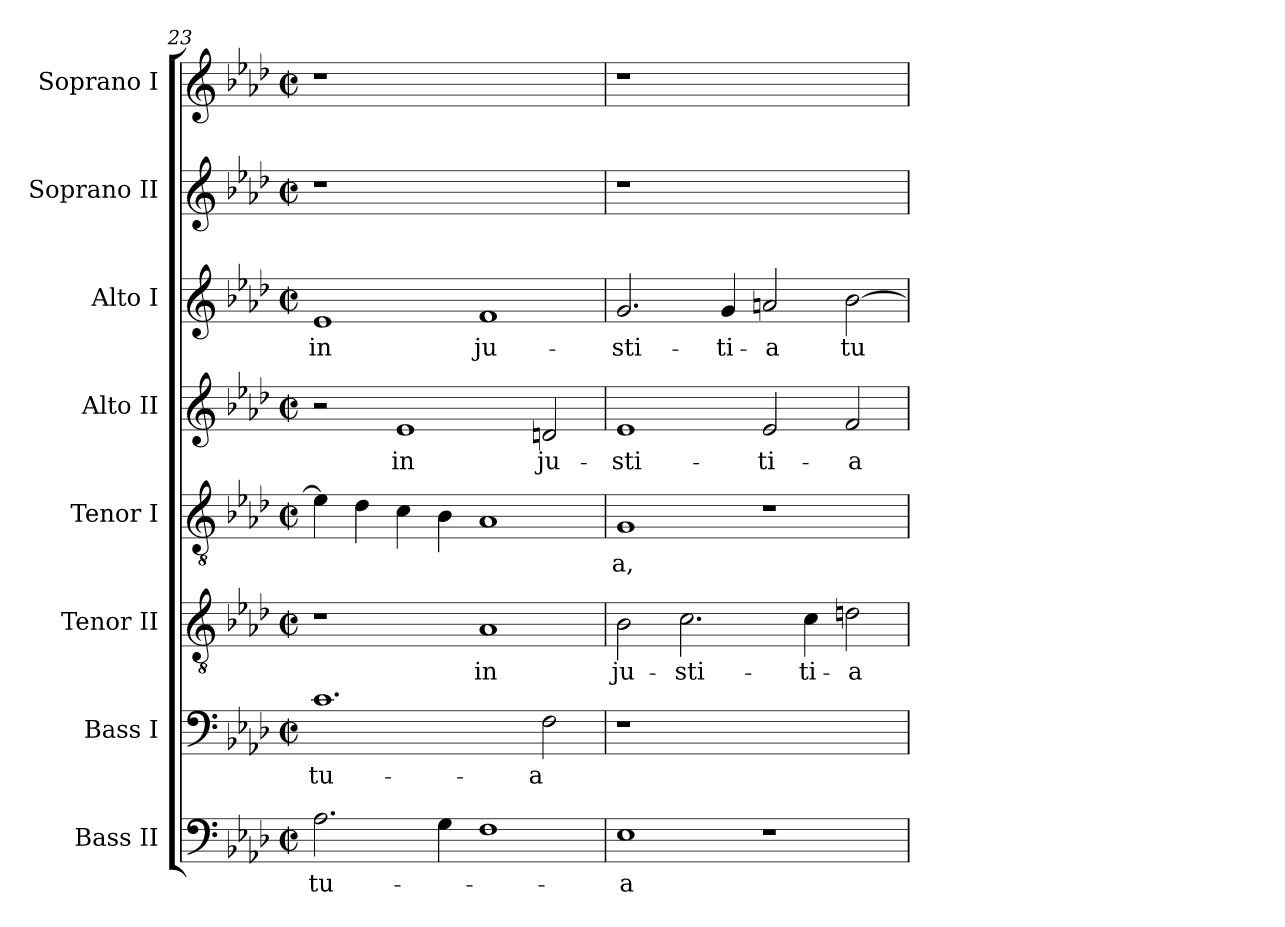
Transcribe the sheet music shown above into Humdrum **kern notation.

**kern	**text	**kern	**text	**kern	**text	**kern	**text	**kern	**text	**kern	**text	**kern	**kern
*part8	*part8	*part7	*part7	*part6	*part6	*part5	*part5	*part4	*part4	*part3	*part3	*part2	*part1
*staff8	*staff8	*staff7	*staff7	*staff6	*staff6	*staff5	*staff5	*staff4	*staff4	*staff3	*staff3	*staff2	*staff1
*I"Bass II	*	*I"Bass I	*	*I"Tenor II	*	*I"Tenor I	*	*I"Alto II	*	*I"Alto I	*	*I"Soprano II	*I"Soprano I
*I'B.	*	*	*	*	*	*I'T.	*	*	*	*I'A.	*	*	*
*clefF4	*	*clefF4	*	*clefGv2	*	*clefGv2	*	*clefG2	*	*clefG2	*	*clefG2	*clefG2
*	*	*	*	*ITrd7c12	*	*ITrd7c12	*	*ITrd7c12	*	*ITrd7c12	*	*	*
*k[b-e-a-d-]	*	*k[b-e-a-d-]	*	*k[b-e-a-d-]	*	*k[b-e-a-d-]	*	*k[b-e-a-d-]	*	*k[b-e-a-d-]	*	*k[b-e-a-d-]	*k[b-e-a-d-]
*A-:	*	*A-:	*	*A-:	*	*A-:	*	*A-:	*	*A-:	*	*A-:	*A-:
*M2/2	*	*M2/2	*	*M2/2	*	*M2/2	*	*M2/2	*	*M2/2	*	*M2/2	*M2/2
*met(c|)	*	*met(c|)	*	*met(c|)	*	*met(c|)	*	*met(c|)	*	*met(c|)	*	*met(c|)	*met(c|)
=23	=23	=23	=23	=23	=23	=23	=23	=23	=23	=23	=23	=23	=23
!	!LO:LY:b:color=#000000	!	!	!	!	!	!	!	!	!	!	!	!
!	!	!	!LO:LY:b:color=#000000	!	!	!	!	!	!	!	!	!	!
!	!	!	!	!	!	!	!	!	!	!	!LO:LY:b:color=#000000	!LO:N:vis=1	!LO:N:vis=1
2.A-i\	tu-	1.ci	tu-	1r	.	4E-i\]	.	2r	.	1E-i	in	1r	1r
.	.	.	.	.	.	4D-i\	.	.	.	.	.	.	.
!	!	!	!	!	!	!	!	!	!LO:LY:b:color=#000000	!	!	!	!
.	.	.	.	.	.	4Ci\	.	1E-i	in	.	.	.	.
4Gi\	.	.	.	.	.	4BB-i\	.	.	.	.	.	.	.
!	!	!	!	!	!LO:LY:b:color=#000000	!	!	!	!	!	!	!	!
!	!	!	!	!	!	!	!	!	!	!	!LO:LY:b:color=#000000	!	!
1Fi	.	.	.	1AA-i	in	1AA-i	.	.	.	1Fi	ju-	1ryy	1ryy
!	!	!	!LO:LY:b:color=#000000	!	!	!	!	!	!	!	!	!	!
!	!	!	!	!	!	!	!	!	!LO:LY:b:color=#000000	!	!	!	!
.	.	2Fi\	-a	.	.	.	.	2Dni/	ju-	.	.	.	.
!!LO:PB:g=z
=24	=24	=24	=24	=24	=24	=24	=24	=24	=24	=24	=24	=24	=24
!	!LO:LY:b:color=#000000	!LO:N:vis=1	!	!	!	!	!	!	!	!	!	!	!
!	!	!	!	!	!LO:LY:b:color=#000000	!	!	!	!	!	!	!	!
!	!	!	!	!	!	!	!LO:LY:b:color=#000000	!	!	!	!	!	!
!	!	!	!	!	!	!	!	!	!LO:LY:b:color=#000000	!	!	!	!
!	!	!	!	!	!	!	!	!	!	!	!LO:LY:b:color=#000000	!LO:N:vis=1	!LO:N:vis=1
1E-i	-a	1r	.	2BB-i\	ju-	1GGi	-a,	1E-i	-sti-	2.Gi/	-sti-	1r	1r
!	!	!	!	!	!LO:LY:b:color=#000000	!	!	!	!	!	!	!	!
.	.	.	.	2.Ci\	-sti-	.	.	.	.	.	.	.	.
!	!	!	!	!	!	!	!	!	!	!	!LO:LY:b:color=#000000	!	!
.	.	.	.	.	.	.	.	.	.	4Gi/	-ti-	.	.
!	!	!	!	!	!	!	!	!	!LO:LY:b:color=#000000	!	!	!	!
!	!	!	!	!	!	!	!	!	!	!	!LO:LY:b:color=#000000	!	!
1r	.	1ryy	.	.	.	1r	.	2E-i/	-ti-	2Ani/	-a	1ryy	1ryy
!	!	!	!	!	!LO:LY:b:color=#000000	!	!	!	!	!	!	!	!
.	.	.	.	4Ci\	-ti-	.	.	.	.	.	.	.	.
!	!	!	!	!	!LO:LY:b:color=#000000	!	!	!	!	!	!	!	!
!	!	!	!	!	!	!	!	!	!LO:LY:b:color=#000000	!	!	!	!
!	!	!	!	!	!	!	!	!	!	!	!LO:LY:b:color=#000000	!	!
.	.	.	.	2Dni\	-a	.	.	2Fi/	-a	[>2B-i\	tu-	.	.
=	=	=	=	=	=	=	=	=	=	=	=	=	=
*-	*-	*-	*-	*-	*-	*-	*-	*-	*-	*-	*-	*-	*-
